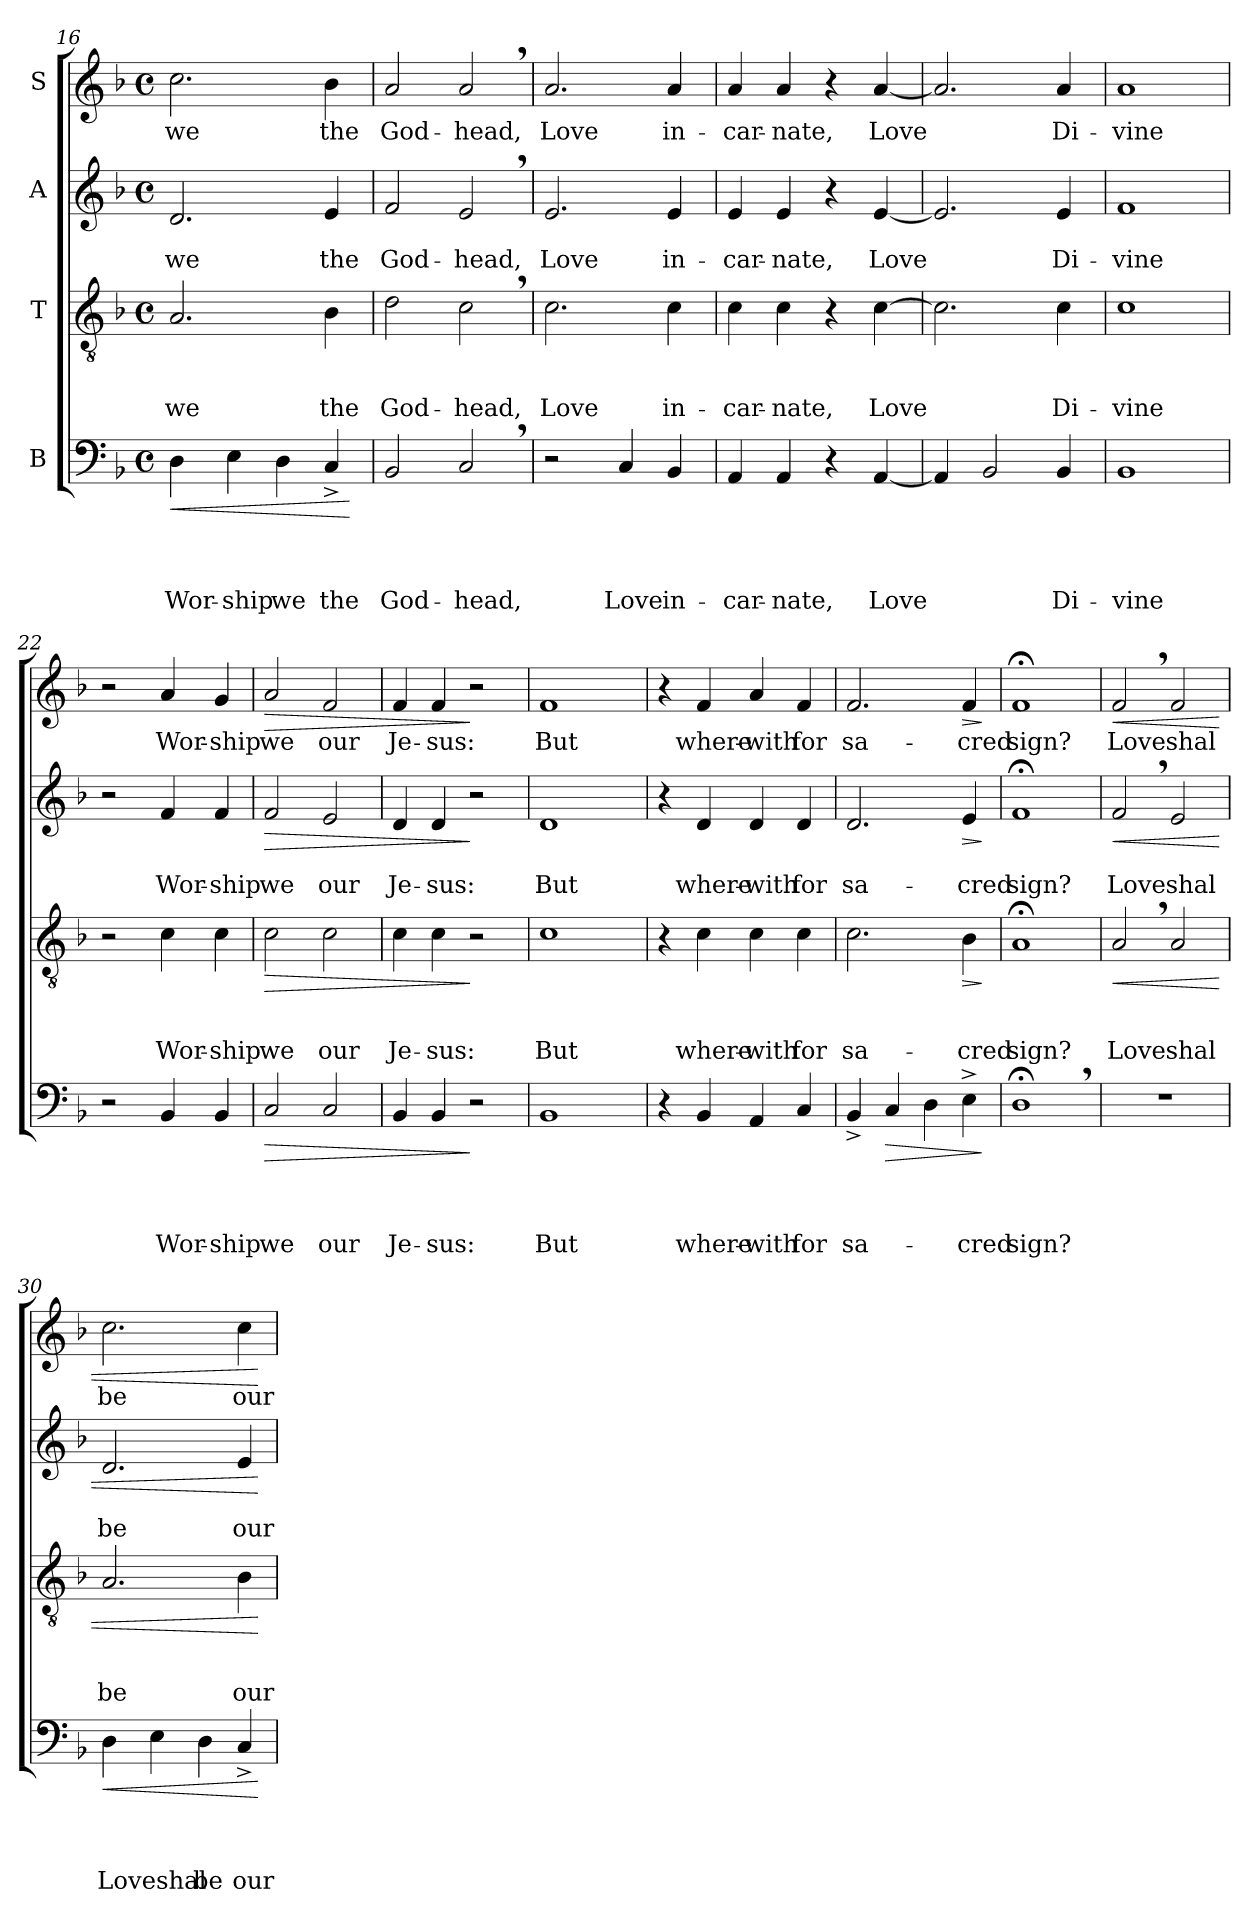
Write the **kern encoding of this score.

**kern	**text	**text	**text	**text	**dynam	**kern	**text	**text	**text	**dynam	**kern	**text	**text	**dynam	**kern	**text	**dynam
*part4	*part4	*part4	*part4	*part4	*part4	*part3	*part3	*part3	*part3	*part3	*part2	*part2	*part2	*part2	*part1	*part1	*part1
*staff4	*staff4	*staff4	*staff4	*staff4	*staff4	*staff3	*staff3	*staff3	*staff3	*staff3	*staff2	*staff2	*staff2	*staff2	*staff1	*staff1	*staff1
*I"B	*	*	*	*	*	*I"T	*	*	*	*	*I"A	*	*	*	*I"S	*	*
*clefF4	*	*	*	*	*	*clefGv2	*	*	*	*	*clefG2	*	*	*	*clefG2	*	*
*k[b-]	*	*	*	*	*	*k[b-]	*	*	*	*	*k[b-]	*	*	*	*k[b-]	*	*
*F:	*	*	*	*	*	*F:	*	*	*	*	*F:	*	*	*	*F:	*	*
*M4/4	*	*	*	*	*	*M4/4	*	*	*	*	*M4/4	*	*	*	*M4/4	*	*
*met(c)	*	*	*	*	*	*met(c)	*	*	*	*	*met(c)	*	*	*	*met(c)	*	*
=16	=16	=16	=16	=16	=16	=16	=16	=16	=16	=16	=16	=16	=16	=16	=16	=16	=16
!	!	!	!	!LO:LY:b	!LO:HP:b	!	!	!	!LO:LY:b	!	!	!	!LO:LY:b	!	!	!LO:LY:b	!
4D\	.	.	.	Wor-	<	2.A/	.	.	we	.	2.d/	.	we	.	2.cc\	we	.
!	!	!	!	!LO:LY:b	!	!	!	!	!	!	!	!	!	!	!	!	!
4E\	.	.	.	-ship	.	.	.	.	.	.	.	.	.	.	.	.	.
!	!	!	!	!LO:LY:b	!	!	!	!	!	!	!	!	!	!	!	!	!
4D\	.	.	.	we	.	.	.	.	.	.	.	.	.	.	.	.	.
!	!	!	!	!LO:LY:b	!	!	!	!	!LO:LY:b	!	!	!	!LO:LY:b	!	!	!LO:LY:b	!
4C^</	.	.	.	the	.	4B-\	.	.	the	.	4e/	.	the	.	4b-\	the	.
.	.	.	.	.	[	.	.	.	.	.	.	.	.	.	.	.	.
=17	=17	=17	=17	=17	=17	=17	=17	=17	=17	=17	=17	=17	=17	=17	=17	=17	=17
!	!	!	!	!LO:LY:b	!	!	!	!	!LO:LY:b	!	!	!	!LO:LY:b	!	!	!LO:LY:b	!
2BB-/	.	.	.	God-	.	2d\	.	.	God-	.	2f/	.	God-	.	2a/	God-	.
!	!	!	!	!LO:LY:b	!	!	!	!	!LO:LY:b	!	!	!	!LO:LY:b	!	!	!LO:LY:b	!
2C,>/	.	.	.	-head,	.	2c,>\	.	.	-head,	.	2e,>/	.	-head,	.	2a,>/	-head,	.
!!LO:PB:g=z
=18	=18	=18	=18	=18	=18	=18	=18	=18	=18	=18	=18	=18	=18	=18	=18	=18	=18
!	!	!	!	!	!	!	!	!	!LO:LY:b	!	!	!	!LO:LY:b	!	!	!LO:LY:b	!
2r	.	.	.	.	.	2.c\	.	.	Love	.	2.e/	.	Love	.	2.a/	Love	.
!	!	!	!	!LO:LY:b	!	!	!	!	!	!	!	!	!	!	!	!	!
4C/	.	.	.	Love	.	.	.	.	.	.	.	.	.	.	.	.	.
!	!	!	!	!LO:LY:b	!	!	!	!	!LO:LY:b	!	!	!	!LO:LY:b	!	!	!LO:LY:b	!
4BB-/	.	.	.	in-	.	4c\	.	.	in-	.	4e/	.	in-	.	4a/	in-	.
=19	=19	=19	=19	=19	=19	=19	=19	=19	=19	=19	=19	=19	=19	=19	=19	=19	=19
!	!	!	!	!LO:LY:b	!	!	!	!	!LO:LY:b	!	!	!	!LO:LY:b	!	!	!LO:LY:b	!
4AA/	.	.	.	-car-	.	4c\	.	.	-car-	.	4e/	.	-car-	.	4a/	-car-	.
!	!	!	!	!LO:LY:b	!	!	!	!	!LO:LY:b	!	!	!	!LO:LY:b	!	!	!LO:LY:b	!
4AA/	.	.	.	-nate,	.	4c\	.	.	-nate,	.	4e/	.	-nate,	.	4a/	-nate,	.
4r	.	.	.	.	.	4r	.	.	.	.	4r	.	.	.	4r	.	.
!	!	!	!	!LO:LY:b	!	!	!	!	!LO:LY:b	!	!	!	!LO:LY:b	!	!	!LO:LY:b	!
[<4AA/	.	.	.	Love	.	[>4c\	.	.	Love	.	[<4e/	.	Love	.	[<4a/	Love	.
=20	=20	=20	=20	=20	=20	=20	=20	=20	=20	=20	=20	=20	=20	=20	=20	=20	=20
4AA/]	.	.	.	.	.	2.c\]	.	.	.	.	2.e/]	.	.	.	2.a/]	.	.
2BB-/	.	.	.	.	.	.	.	.	.	.	.	.	.	.	.	.	.
!	!	!	!	!LO:LY:b	!	!	!	!	!LO:LY:b	!	!	!	!LO:LY:b	!	!	!LO:LY:b	!
4BB-/	.	.	.	Di-	.	4c\	.	.	Di-	.	4e/	.	Di-	.	4a/	Di-	.
=21	=21	=21	=21	=21	=21	=21	=21	=21	=21	=21	=21	=21	=21	=21	=21	=21	=21
!	!	!	!	!LO:LY:b	!	!	!	!	!LO:LY:b	!	!	!	!LO:LY:b	!	!	!LO:LY:b	!
1BB-	.	.	.	-vine	.	1c	.	.	-vine	.	1f	.	-vine	.	1a	-vine	.
=22	=22	=22	=22	=22	=22	=22	=22	=22	=22	=22	=22	=22	=22	=22	=22	=22	=22
2r	.	.	.	.	.	2r	.	.	.	.	2r	.	.	.	2r	.	.
!	!	!	!	!LO:LY:b	!	!	!	!	!LO:LY:b	!	!	!	!LO:LY:b	!	!	!LO:LY:b	!
4BB-/	.	.	.	Wor-	.	4c\	.	.	Wor-	.	4f/	.	Wor-	.	4a/	Wor-	.
!	!	!	!	!LO:LY:b	!	!	!	!	!LO:LY:b	!	!	!	!LO:LY:b	!	!	!LO:LY:b	!
4BB-/	.	.	.	-ship	.	4c\	.	.	-ship	.	4f/	.	-ship	.	4g/	-ship	.
=23	=23	=23	=23	=23	=23	=23	=23	=23	=23	=23	=23	=23	=23	=23	=23	=23	=23
!	!	!	!	!LO:LY:b	!LO:HP:b	!	!	!	!LO:LY:b	!LO:HP:b	!	!	!LO:LY:b	!LO:HP:b	!	!LO:LY:b	!LO:HP:b
2C/	.	.	.	we	>	2c\	.	.	we	>	2f/	.	we	>	2a/	we	>
!	!	!	!	!LO:LY:b	!	!	!	!	!LO:LY:b	!	!	!	!LO:LY:b	!	!	!LO:LY:b	!
2C/	.	.	.	our	.	2c\	.	.	our	.	2e/	.	our	.	2f/	our	.
=24	=24	=24	=24	=24	=24	=24	=24	=24	=24	=24	=24	=24	=24	=24	=24	=24	=24
!	!	!	!	!LO:LY:b	!	!	!	!	!LO:LY:b	!	!	!	!LO:LY:b	!	!	!LO:LY:b	!
4BB-/	.	.	.	Je-	.	4c\	.	.	Je-	.	4d/	.	Je-	.	4f/	Je-	.
!	!	!	!	!LO:LY:b	!	!	!	!	!LO:LY:b	!	!	!	!LO:LY:b	!	!	!LO:LY:b	!
4BB-/	.	.	.	-sus:	.	4c\	.	.	-sus:	.	4d/	.	-sus:	.	4f/	-sus:	.
2r	.	.	.	.	]	2r	.	.	.	]	2r	.	.	]	2r	.	]
=25	=25	=25	=25	=25	=25	=25	=25	=25	=25	=25	=25	=25	=25	=25	=25	=25	=25
!	!	!	!	!LO:LY:b	!	!	!	!	!LO:LY:b	!	!	!	!LO:LY:b	!	!	!LO:LY:b	!
*^	*	*	*	*	*	*^	*	*	*	*	*^	*	*	*	*	*	*
1BB-	8ryy	.	.	.	But	.	1c	8ryy	.	.	But	.	1d	8ryy	.	But	.	1f	But	.
.	2..ryy	.	.	.	.	.	.	2..ryy	.	.	.	.	.	2..ryy	.	.	.	.	.	.
*v	*v	*	*	*	*	*	*	*	*	*	*	*	*v	*v	*	*	*	*	*	*
*	*	*	*	*	*	*v	*v	*	*	*	*	*	*	*	*	*	*	*
=26	=26	=26	=26	=26	=26	=26	=26	=26	=26	=26	=26	=26	=26	=26	=26	=26	=26
4r	.	.	.	.	.	4r	.	.	.	.	4r	.	.	.	4r	.	.
!	!	!	!	!LO:LY:b	!	!	!	!	!LO:LY:b	!	!	!	!LO:LY:b	!	!	!LO:LY:b	!
4BB-/	.	.	.	where-	.	4c\	.	.	where-	.	4d/	.	where-	.	4f/	where-	.
!	!	!	!	!LO:LY:b	!	!	!	!	!LO:LY:b	!	!	!	!LO:LY:b	!	!	!LO:LY:b	!
4AA/	.	.	.	-with	.	4c\	.	.	-with	.	4d/	.	-with	.	4a/	-with	.
!	!	!	!	!LO:LY:b	!	!	!	!	!LO:LY:b	!	!	!	!LO:LY:b	!	!	!LO:LY:b	!
4C/	.	.	.	for	.	4c\	.	.	for	.	4d/	.	for	.	4f/	for	.
!!LO:LB:g=z
=27	=27	=27	=27	=27	=27	=27	=27	=27	=27	=27	=27	=27	=27	=27	=27	=27	=27
!	!	!	!	!LO:LY:b	!	!	!	!	!LO:LY:b	!	!	!	!LO:LY:b	!	!	!LO:LY:b	!
4BB-^</	.	.	.	sa-	.	2.c\	.	.	sa-	.	2.d/	.	sa-	.	2.f/	sa-	.
!	!	!	!	!	!LO:HP:b	!	!	!	!	!	!	!	!	!	!	!	!
4C/	.	.	.	.	>	.	.	.	.	.	.	.	.	.	.	.	.
4D\	.	.	.	.	.	.	.	.	.	.	.	.	.	.	.	.	.
!	!	!	!	!LO:LY:b	!	!	!	!	!LO:LY:b	!LO:HP:b	!	!	!LO:LY:b	!LO:HP:b	!	!LO:LY:b	!LO:HP:b
4E^>\	.	.	.	-cred	.	4B-\	.	.	-cred	>	4e/	.	-cred	>	4f/	-cred	>
.	.	.	.	.	]	.	.	.	.	]	.	.	.	]	.	.	]
=28	=28	=28	=28	=28	=28	=28	=28	=28	=28	=28	=28	=28	=28	=28	=28	=28	=28
!	!	!	!	!LO:LY:b	!	!	!	!	!LO:LY:b	!	!	!	!LO:LY:b	!	!	!LO:LY:b	!
1D;<,>	.	.	.	sign?	.	1A;	.	.	sign?	.	1f;	.	sign?	.	1f;	sign?	.
=29	=29	=29	=29	=29	=29	=29	=29	=29	=29	=29	=29	=29	=29	=29	=29	=29	=29
!	!	!	!	!	!	!	!	!	!LO:LY:b	!LO:HP:b	!	!	!LO:LY:b	!LO:HP:b	!	!LO:LY:b	!LO:HP:b
1r	.	.	.	.	.	2A,>/	.	.	Love	<	2f,>/	.	Love	<	2f,>/	Love	<
!	!	!	!	!	!	!	!	!	!LO:LY:b	!	!	!	!LO:LY:b	!	!	!LO:LY:b	!
.	.	.	.	.	.	2A/	.	.	shal	.	2e/	.	shal	.	2f/	shal	.
=30	=30	=30	=30	=30	=30	=30	=30	=30	=30	=30	=30	=30	=30	=30	=30	=30	=30
!	!	!	!	!LO:LY:b	!LO:HP:b	!	!	!	!LO:LY:b	!	!	!	!LO:LY:b	!	!	!LO:LY:b	!
4D\	.	.	.	Loveshal	<	2.A/	.	.	be	.	2.d/	.	be	.	2.cc\	be	.
4E\	.	.	.	.	.	.	.	.	.	.	.	.	.	.	.	.	.
!	!	!	!	!LO:LY:b	!	!	!	!	!	!	!	!	!	!	!	!	!
4D\	.	.	.	be	.	.	.	.	.	.	.	.	.	.	.	.	.
!	!	!	!	!LO:LY:b	!	!	!	!	!LO:LY:b	!	!	!	!LO:LY:b	!	!	!LO:LY:b	!
4C^</	.	.	.	our	.	4B-\	.	.	our	.	4e/	.	our	.	4cc\	our	.
.	.	.	.	.	[	.	.	.	.	[	.	.	.	[	.	.	[
=	=	=	=	=	=	=	=	=	=	=	=	=	=	=	=	=	=
*-	*-	*-	*-	*-	*-	*-	*-	*-	*-	*-	*-	*-	*-	*-	*-	*-	*-
